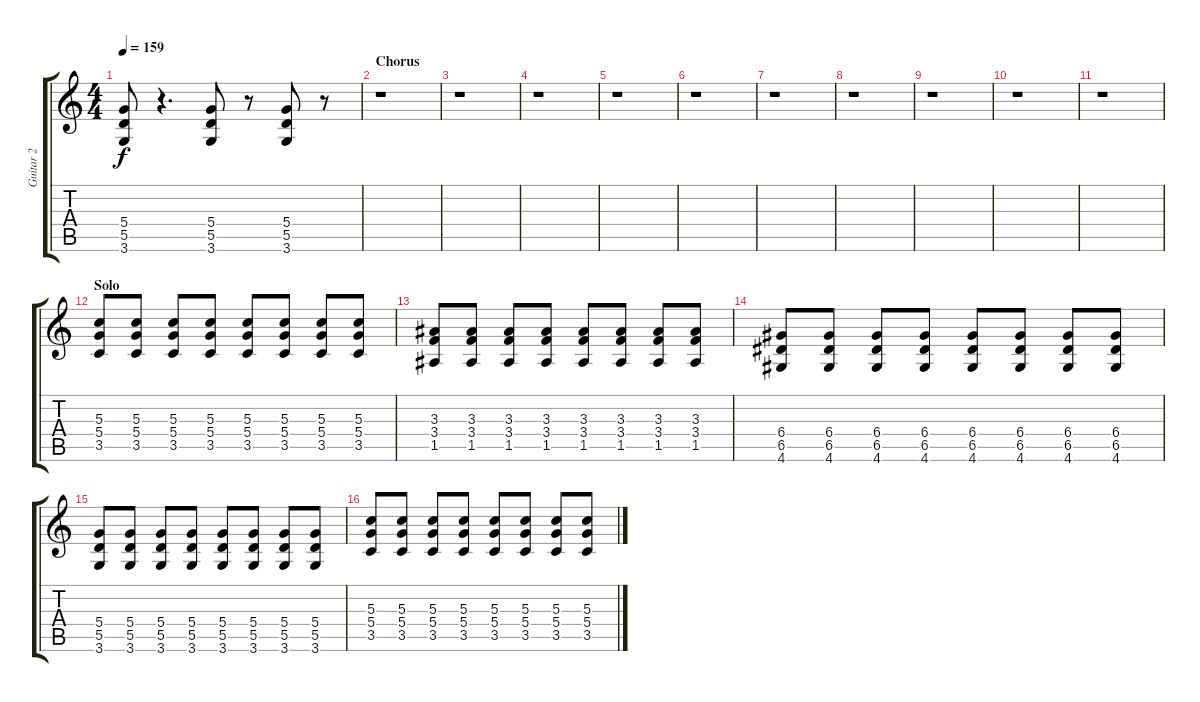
\track ("Guitar 2" "Guitar 2") {instrument overdrivenguitar}
\staff {score tabs}
\tuning (E4 B3 G3 D3 A2 E2) {hide}
\ts (4 4)
\tempo 159
\clef g2
\ks c
(5.4 5.5 3.6).8{dy f} r.4{d} (5.4 5.5 3.6).8 r.8 (5.4 5.5 3.6).8 r.8 |
\section ("" "Chorus")
r.1 |
r.1 |
r.1 |
r.1 |
r.1 |
r.1 |
r.1 |
r.1 |
r.1 |
r.1 |
\section ("" "Solo")
(5.3 5.4 3.5).8{instrument distortionguitar} (5.3 5.4 3.5).8 (5.3 5.4 3.5).8 (5.3 5.4 3.5).8 (5.3 5.4 3.5).8 (5.3 5.4 3.5).8 (5.3 5.4 3.5).8 (5.3 5.4 3.5).8 |
(3.3 3.4 1.5).8 (3.3 3.4 1.5).8 (3.3 3.4 1.5).8 (3.3 3.4 1.5).8 (3.3 3.4 1.5).8 (3.3 3.4 1.5).8 (3.3 3.4 1.5).8 (3.3 3.4 1.5).8 |
(6.4 6.5 4.6).8 (6.4 6.5 4.6).8 (6.4 6.5 4.6).8 (6.4 6.5 4.6).8 (6.4 6.5 4.6).8 (6.4 6.5 4.6).8 (6.4 6.5 4.6).8 (6.4 6.5 4.6).8 |
(5.4 5.5 3.6).8 (5.4 5.5 3.6).8 (5.4 5.5 3.6).8 (5.4 5.5 3.6).8 (5.4 5.5 3.6).8 (5.4 5.5 3.6).8 (5.4 5.5 3.6).8 (5.4 5.5 3.6).8 |
(5.3 5.4 3.5).8 (5.3 5.4 3.5).8 (5.3 5.4 3.5).8 (5.3 5.4 3.5).8 (5.3 5.4 3.5).8 (5.3 5.4 3.5).8 (5.3 5.4 3.5).8 (5.3 5.4 3.5).8
